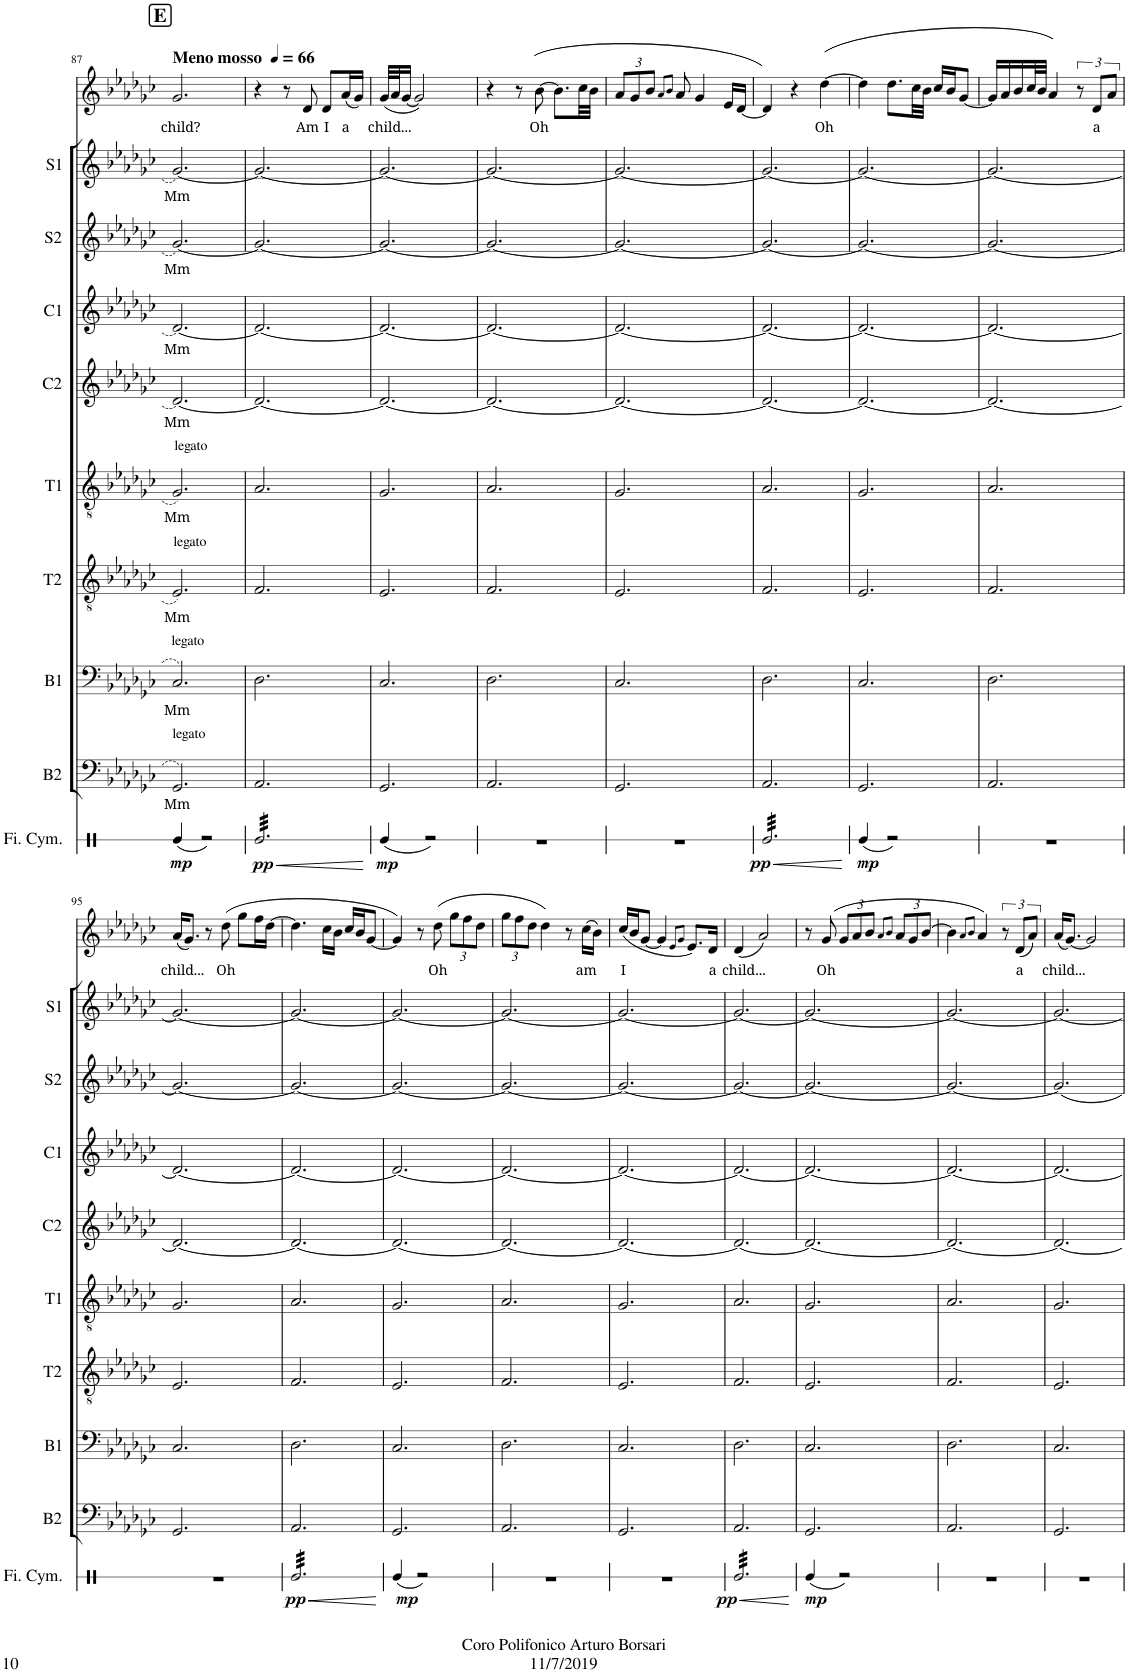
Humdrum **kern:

**kern	**text	**kern	**text	**kern	**text	**kern	**text	**kern	**text	**kern	**text	**kern	**text	**kern	**text	**kern	**text
*part9	*part9	*part8	*part8	*part7	*part7	*part6	*part6	*part5	*part5	*part4	*part4	*part3	*part3	*part2	*part2	*part1	*part1
*staff9	*staff9	*staff8	*staff8	*staff7	*staff7	*staff6	*staff6	*staff5	*staff5	*staff4	*staff4	*staff3	*staff3	*staff2	*staff2	*staff1	*staff1
*I"B2	*	*I"B1	*	*I"T2	*	*I"T1	*	*I"C2	*	*I"C1	*	*I"S2	*	*I"S1	*	*I"Solo	*
*I'B2	*	*I'B1	*	*I'T2	*	*I'T1	*	*I'C2	*	*I'C1	*	*I'S2	*	*I'S1	*	*	*
!!LO:PB:g=z
*clefF4	*	*clefF4	*	*clefGv2	*	*clefGv2	*	*clefG2	*	*clefG2	*	*clefG2	*	*clefG2	*	*clefG2	*
*	*	*	*	*	*	*	*	*	*	*	*	*Trd1c2	*	*Trd1c2	*	*Trd1c2	*
*k[b-e-a-d-g-c-]	*	*k[b-e-a-d-g-c-]	*	*k[b-e-a-d-g-c-]	*	*k[b-e-a-d-g-c-]	*	*k[b-e-a-d-g-c-]	*	*k[b-e-a-d-g-c-]	*	*k[b-e-a-d-g-c-]	*	*k[b-e-a-d-g-c-]	*	*k[b-e-a-d-g-c-]	*
*M3/4	*	*M3/4	*	*M3/4	*	*M3/4	*	*M3/4	*	*M3/4	*	*M3/4	*	*M3/4	*	*M3/4	*
*MM66	*	*MM66	*	*MM66	*	*MM66	*	*MM66	*	*MM66	*	*MM66	*	*MM66	*	*MM66	*
!!LO:REH:place=s1:a:B:cj:fs=14:t=E
=87	=87	=87	=87	=87	=87	=87	=87	=87	=87	=87	=87	=87	=87	=87	=87	=87	=87
!	!	!	!	!	!	!	!	!	!	!	!	!	!	!	!	!LO:TX:a:B:t=Meno mosso	!
!	!	!	!	!	!	!LO:TX:a:t=legato	!	!	!	!	!	!	!	!	!	!	!
!	!	!	!	!LO:TX:a:t=legato	!	!	!	!	!	!	!	!	!	!	!	!	!
!	!	!LO:TX:a:t=legato	!	!	!	!	!	!	!	!	!	!	!	!	!	!	!
!LO:TX:a:t=legato	!	!	!	!	!	!	!	!	!	!	!	!	!	!	!	!	!
!	!LO:LY:b	!	!LO:LY:b	!	!LO:LY:b	!	!LO:LY:b	!	!LO:LY:b	!	!LO:LY:b	!	!LO:LY:b	!	!LO:LY:b	!	!LO:LY:b
2.GG-/	Mm	2.C-/	Mm	2.E-/	Mm	2.G-/	Mm	2.d-/_	Mm	2.d-/_	Mm	[2.g-/	Mm	[2.g-/	Mm	2.g-/	child?
=88	=88	=88	=88	=88	=88	=88	=88	=88	=88	=88	=88	=88	=88	=88	=88	=88	=88
2.AA-/	.	2.D-\	.	2.F/	.	2.A-/	.	2.d-/_	.	2.d-/_	.	2.g-/_	.	2.g-/_	.	4r	.
.	.	.	.	.	.	.	.	.	.	.	.	.	.	.	.	8r	.
!	!	!	!	!	!	!	!	!	!	!	!	!	!	!	!	!	!LO:LY:b
.	.	.	.	.	.	.	.	.	.	.	.	.	.	.	.	8d-/	Am
!	!	!	!	!	!	!	!	!	!	!	!	!	!	!	!	!	!LO:LY:b
.	.	.	.	.	.	.	.	.	.	.	.	.	.	.	.	8d-/L	I
!	!	!	!	!	!	!	!	!	!	!	!	!	!	!	!	!	!LO:LY:b
.	.	.	.	.	.	.	.	.	.	.	.	.	.	.	.	(16a-/L	a
.	.	.	.	.	.	.	.	.	.	.	.	.	.	.	.	16g-/JJ)	.
=89	=89	=89	=89	=89	=89	=89	=89	=89	=89	=89	=89	=89	=89	=89	=89	=89	=89
!	!	!	!	!	!	!	!	!	!	!	!	!	!	!	!	!	!LO:LY:b
2.GG-/	.	2.C-/	.	2.E-/	.	2.G-/	.	2.d-/_	.	2.d-/_	.	2.g-/_	.	2.g-/_	.	(32g-/LLL	child...
.	.	.	.	.	.	.	.	.	.	.	.	.	.	.	.	32a-/J	.
.	.	.	.	.	.	.	.	.	.	.	.	.	.	.	.	[16g-/JJ	.
.	.	.	.	.	.	.	.	.	.	.	.	.	.	.	.	2g-/])	.
.	.	.	.	.	.	.	.	.	.	.	.	.	.	.	.	8ryy	.
=90	=90	=90	=90	=90	=90	=90	=90	=90	=90	=90	=90	=90	=90	=90	=90	=90	=90
2.AA-/	.	2.D-\	.	2.F/	.	2.A-/	.	2.d-/_	.	2.d-/_	.	2.g-/_	.	2.g-/_	.	4r	.
.	.	.	.	.	.	.	.	.	.	.	.	.	.	.	.	8r	.
!	!	!	!	!	!	!	!	!	!	!	!	!	!	!	!	!	!LO:LY:b
.	.	.	.	.	.	.	.	.	.	.	.	.	.	.	.	([8b-\	Oh
.	.	.	.	.	.	.	.	.	.	.	.	.	.	.	.	8.b-\L]	.
.	.	.	.	.	.	.	.	.	.	.	.	.	.	.	.	32cc-\LL	.
.	.	.	.	.	.	.	.	.	.	.	.	.	.	.	.	32b-\JJJ	.
=91	=91	=91	=91	=91	=91	=91	=91	=91	=91	=91	=91	=91	=91	=91	=91	=91	=91
*	*	*	*	*	*	*	*	*	*	*	*	*	*	*	*	*Xbrackettup	*
2.GG-/	.	2.C-/	.	2.E-/	.	2.G-/	.	2.d-/_	.	2.d-/_	.	2.g-/_	.	2.g-/_	.	12a-/L	.
.	.	.	.	.	.	.	.	.	.	.	.	.	.	.	.	12g-/	.
.	.	.	.	.	.	.	.	.	.	.	.	.	.	.	.	12b-/J	.
.	.	.	.	.	.	.	.	.	.	.	.	.	.	.	.	8qa-/L	.
.	.	.	.	.	.	.	.	.	.	.	.	.	.	.	.	8qb-/J	.
.	.	.	.	.	.	.	.	.	.	.	.	.	.	.	.	8a-/	.
.	.	.	.	.	.	.	.	.	.	.	.	.	.	.	.	4g-/	.
.	.	.	.	.	.	.	.	.	.	.	.	.	.	.	.	16e-/LL	.
.	.	.	.	.	.	.	.	.	.	.	.	.	.	.	.	[16d-/JJ	.
=92	=92	=92	=92	=92	=92	=92	=92	=92	=92	=92	=92	=92	=92	=92	=92	=92	=92
2.AA-/	.	2.D-\	.	2.F/	.	2.A-/	.	2.d-/_	.	2.d-/_	.	2.g-/_	.	2.g-/_	.	4d-/])	.
.	.	.	.	.	.	.	.	.	.	.	.	.	.	.	.	4r	.
!	!	!	!	!	!	!	!	!	!	!	!	!	!	!	!	!	!LO:LY:b
.	.	.	.	.	.	.	.	.	.	.	.	.	.	.	.	([4dd-\	Oh
=93	=93	=93	=93	=93	=93	=93	=93	=93	=93	=93	=93	=93	=93	=93	=93	=93	=93
2.GG-/	.	2.C-/	.	2.E-/	.	2.G-/	.	2.d-/_	.	2.d-/_	.	2.g-/_	.	2.g-/_	.	4dd-\]	.
.	.	.	.	.	.	.	.	.	.	.	.	.	.	.	.	8.dd-\L	.
.	.	.	.	.	.	.	.	.	.	.	.	.	.	.	.	32cc-\LL	.
.	.	.	.	.	.	.	.	.	.	.	.	.	.	.	.	32b-\JJJ	.
.	.	.	.	.	.	.	.	.	.	.	.	.	.	.	.	16cc-/LL	.
.	.	.	.	.	.	.	.	.	.	.	.	.	.	.	.	16b-/J	.
.	.	.	.	.	.	.	.	.	.	.	.	.	.	.	.	[8g-/J	.
=94	=94	=94	=94	=94	=94	=94	=94	=94	=94	=94	=94	=94	=94	=94	=94	=94	=94
2.AA-/	.	2.D-\	.	2.F/	.	2.A-/	.	2.d-/_	.	2.d-/_	.	2.g-/_	.	2.g-/_	.	16g-/LL]	.
.	.	.	.	.	.	.	.	.	.	.	.	.	.	.	.	16a-/	.
.	.	.	.	.	.	.	.	.	.	.	.	.	.	.	.	16b-/	.
.	.	.	.	.	.	.	.	.	.	.	.	.	.	.	.	32cc-/L	.
.	.	.	.	.	.	.	.	.	.	.	.	.	.	.	.	32b-/JJJ	.
.	.	.	.	.	.	.	.	.	.	.	.	.	.	.	.	4a-/)	.
*	*	*	*	*	*	*	*	*	*	*	*	*	*	*	*	*brackettup	*
.	.	.	.	.	.	.	.	.	.	.	.	.	.	.	.	12r	.
!	!	!	!	!	!	!	!	!	!	!	!	!	!	!	!	!	!LO:LY:b
.	.	.	.	.	.	.	.	.	.	.	.	.	.	.	.	12d-/L	a
.	.	.	.	.	.	.	.	.	.	.	.	.	.	.	.	12a-/J	.
!!LO:LB:g=z
=95	=95	=95	=95	=95	=95	=95	=95	=95	=95	=95	=95	=95	=95	=95	=95	=95	=95
!	!	!	!	!	!	!	!	!	!	!	!	!	!	!	!	!	!LO:LY:b
2.GG-/	.	2.C-/	.	2.E-/	.	2.G-/	.	2.d-/_	.	2.d-/_	.	2.g-/_	.	2.g-/_	.	(16a-/KL	child...
.	.	.	.	.	.	.	.	.	.	.	.	.	.	.	.	8.g-/J)	.
.	.	.	.	.	.	.	.	.	.	.	.	.	.	.	.	8r	.
!	!	!	!	!	!	!	!	!	!	!	!	!	!	!	!	!	!LO:LY:b
.	.	.	.	.	.	.	.	.	.	.	.	.	.	.	.	(8dd-\	Oh
.	.	.	.	.	.	.	.	.	.	.	.	.	.	.	.	8gg-\L	.
.	.	.	.	.	.	.	.	.	.	.	.	.	.	.	.	16ff\L	.
.	.	.	.	.	.	.	.	.	.	.	.	.	.	.	.	[16dd-\JJ	.
=96	=96	=96	=96	=96	=96	=96	=96	=96	=96	=96	=96	=96	=96	=96	=96	=96	=96
2.AA-/	.	2.D-\	.	2.F/	.	2.A-/	.	2.d-/_	.	2.d-/_	.	2.g-/_	.	2.g-/_	.	4.dd-\]	.
.	.	.	.	.	.	.	.	.	.	.	.	.	.	.	.	16cc-\LL	.
.	.	.	.	.	.	.	.	.	.	.	.	.	.	.	.	16b-\JJ	.
.	.	.	.	.	.	.	.	.	.	.	.	.	.	.	.	16cc-/LL	.
.	.	.	.	.	.	.	.	.	.	.	.	.	.	.	.	16b-/J	.
.	.	.	.	.	.	.	.	.	.	.	.	.	.	.	.	[8g-/J	.
=97	=97	=97	=97	=97	=97	=97	=97	=97	=97	=97	=97	=97	=97	=97	=97	=97	=97
2.GG-/	.	2.C-/	.	2.E-/	.	2.G-/	.	2.d-/_	.	2.d-/_	.	2.g-/_	.	2.g-/_	.	4g-/])	.
.	.	.	.	.	.	.	.	.	.	.	.	.	.	.	.	8r	.
!	!	!	!	!	!	!	!	!	!	!	!	!	!	!	!	!	!LO:LY:b
.	.	.	.	.	.	.	.	.	.	.	.	.	.	.	.	(8dd-\	Oh
*	*	*	*	*	*	*	*	*	*	*	*	*	*	*	*	*Xbrackettup	*
.	.	.	.	.	.	.	.	.	.	.	.	.	.	.	.	12gg-\L	.
.	.	.	.	.	.	.	.	.	.	.	.	.	.	.	.	12ff\	.
.	.	.	.	.	.	.	.	.	.	.	.	.	.	.	.	12dd-\J	.
=98	=98	=98	=98	=98	=98	=98	=98	=98	=98	=98	=98	=98	=98	=98	=98	=98	=98
2.AA-/	.	2.D-\	.	2.F/	.	2.A-/	.	2.d-/_	.	2.d-/_	.	2.g-/_	.	2.g-/_	.	12gg-\L	.
.	.	.	.	.	.	.	.	.	.	.	.	.	.	.	.	12ff\	.
.	.	.	.	.	.	.	.	.	.	.	.	.	.	.	.	12dd-\J	.
.	.	.	.	.	.	.	.	.	.	.	.	.	.	.	.	4dd-\)	.
.	.	.	.	.	.	.	.	.	.	.	.	.	.	.	.	8r	.
!	!	!	!	!	!	!	!	!	!	!	!	!	!	!	!	!	!LO:LY:b
.	.	.	.	.	.	.	.	.	.	.	.	.	.	.	.	(16cc-\LL	am
.	.	.	.	.	.	.	.	.	.	.	.	.	.	.	.	16b-\JJ)	.
=99	=99	=99	=99	=99	=99	=99	=99	=99	=99	=99	=99	=99	=99	=99	=99	=99	=99
!	!	!	!	!	!	!	!	!	!	!	!	!	!	!	!	!	!LO:LY:b
2.GG-/	.	2.C-/	.	2.E-/	.	2.G-/	.	2.d-/_	.	2.d-/_	.	2.g-/_	.	2.g-/_	.	(16cc-/LL	I
.	.	.	.	.	.	.	.	.	.	.	.	.	.	.	.	16b-/J	.
.	.	.	.	.	.	.	.	.	.	.	.	.	.	.	.	[8g-/J	.
.	.	.	.	.	.	.	.	.	.	.	.	.	.	.	.	4g-/]	.
.	.	.	.	.	.	.	.	.	.	.	.	.	.	.	.	8qe-/L	.
.	.	.	.	.	.	.	.	.	.	.	.	.	.	.	.	8qg-/J	.
.	.	.	.	.	.	.	.	.	.	.	.	.	.	.	.	8.e-/L)	.
!	!	!	!	!	!	!	!	!	!	!	!	!	!	!	!	!	!LO:LY:b
.	.	.	.	.	.	.	.	.	.	.	.	.	.	.	.	16d-/Jk	a
=100	=100	=100	=100	=100	=100	=100	=100	=100	=100	=100	=100	=100	=100	=100	=100	=100	=100
!	!	!	!	!	!	!	!	!	!	!	!	!	!	!	!	!	!LO:LY:b
2.AA-/	.	2.D-\	.	2.F/	.	2.A-/	.	2.d-/_	.	2.d-/_	.	2.g-/_	.	2.g-/_	.	(4d-/	child...
.	.	.	.	.	.	.	.	.	.	.	.	.	.	.	.	2a-/)	.
=101	=101	=101	=101	=101	=101	=101	=101	=101	=101	=101	=101	=101	=101	=101	=101	=101	=101
2.GG-/	.	2.C-/	.	2.E-/	.	2.G-/	.	2.d-/_	.	2.d-/_	.	2.g-/_	.	2.g-/_	.	8r	.
!	!	!	!	!	!	!	!	!	!	!	!	!	!	!	!	!	!LO:LY:b
.	.	.	.	.	.	.	.	.	.	.	.	.	.	.	.	(8g-/	Oh
.	.	.	.	.	.	.	.	.	.	.	.	.	.	.	.	12g-/L	.
.	.	.	.	.	.	.	.	.	.	.	.	.	.	.	.	12a-/	.
.	.	.	.	.	.	.	.	.	.	.	.	.	.	.	.	12b-/J	.
.	.	.	.	.	.	.	.	.	.	.	.	.	.	.	.	8qa-/L	.
.	.	.	.	.	.	.	.	.	.	.	.	.	.	.	.	8qb-/J	.
.	.	.	.	.	.	.	.	.	.	.	.	.	.	.	.	12a-/L	.
.	.	.	.	.	.	.	.	.	.	.	.	.	.	.	.	12g-/	.
.	.	.	.	.	.	.	.	.	.	.	.	.	.	.	.	[12b-/J	.
=102	=102	=102	=102	=102	=102	=102	=102	=102	=102	=102	=102	=102	=102	=102	=102	=102	=102
2.AA-/	.	2.D-\	.	2.F/	.	2.A-/	.	2.d-/_	.	2.d-/_	.	2.g-/_	.	2.g-/_	.	4b-\]	.
.	.	.	.	.	.	.	.	.	.	.	.	.	.	.	.	8qa-/L	.
.	.	.	.	.	.	.	.	.	.	.	.	.	.	.	.	8qb-/J	.
.	.	.	.	.	.	.	.	.	.	.	.	.	.	.	.	4a-/)	.
*	*	*	*	*	*	*	*	*	*	*	*	*	*	*	*	*brackettup	*
.	.	.	.	.	.	.	.	.	.	.	.	.	.	.	.	12r	.
!	!	!	!	!	!	!	!	!	!	!	!	!	!	!	!	!	!LO:LY:b
.	.	.	.	.	.	.	.	.	.	.	.	.	.	.	.	(12d-/L	a
.	.	.	.	.	.	.	.	.	.	.	.	.	.	.	.	12a-/J)	.
=103	=103	=103	=103	=103	=103	=103	=103	=103	=103	=103	=103	=103	=103	=103	=103	=103	=103
!	!	!	!	!	!	!	!	!	!	!	!	!	!	!	!	!	!LO:LY:b
2.GG-/	.	2.C-/	.	2.E-/	.	2.G-/	.	2.d-/_	.	2.d-/_	.	2.g-/]	.	2.g-/_	.	(16a-/KL	child...
.	.	.	.	.	.	.	.	.	.	.	.	.	.	.	.	[8.g-/J)	.
.	.	.	.	.	.	.	.	.	.	.	.	.	.	.	.	2g-/]	.
=	=	=	=	=	=	=	=	=	=	=	=	=	=	=	=	=	=
*-	*-	*-	*-	*-	*-	*-	*-	*-	*-	*-	*-	*-	*-	*-	*-	*-	*-
